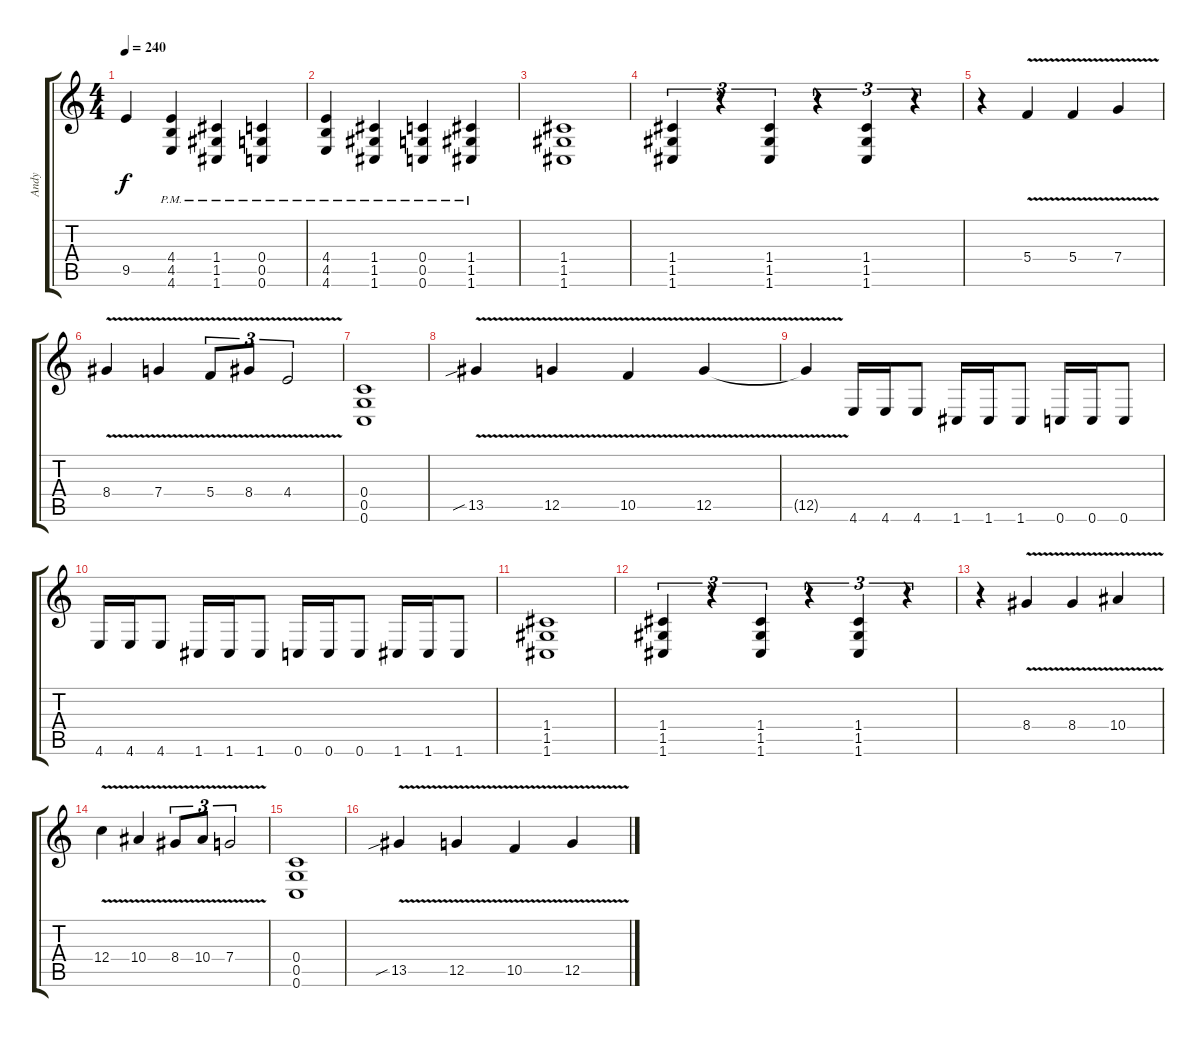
\track ("Andy" "Andy") {instrument distortionguitar}
\staff {score tabs}
\tuning (D4 A3 F3 C3 G2 C2) {hide}
\ts (4 4)
\tempo 240
\clef g2
\ks c
9.5{t}.4{dy f} (4.4{pm} 4.5{pm} 4.6{pm}).4 (1.4{pm} 1.5{pm} 1.6{pm}).4 (0.4{pm} 0.5{pm} 0.6{pm}).4 |
(4.4{pm} 4.5{pm} 4.6{pm}).4 (1.4{pm} 1.5{pm} 1.6{pm}).4 (0.4{pm} 0.5{pm} 0.6{pm}).4 (1.4{pm} 1.5{pm} 1.6{pm}).4 |
(1.4 1.5 1.6).1 |
(1.4 1.5 1.6).4{tu (3 2)} r.4{tu (3 2)} (1.4 1.5 1.6).4{tu (3 2)} r.4{tu (3 2)} (1.4 1.5 1.6).4{tu (3 2)} r.4{tu (3 2)} |
r.4 5.4{v}.4 5.4{v}.4 7.4{v}.4 |
8.4{v}.4 7.4{v}.4 5.4{v}.8{tu (3 2)} 8.4{v}.8{tu (3 2)} 4.4{v}.2{tu (3 2)} |
(0.4 0.5 0.6).1 |
13.5{v sib}.4 12.5{v}.4 10.5{v}.4 12.5{v}.4 |
12.5{t}.4 4.6.16 4.6.16 4.6.8 1.6.16 1.6.16 1.6.8 0.6.16 0.6.16 0.6.8 |
4.6.16 4.6.16 4.6.8 1.6.16 1.6.16 1.6.8 0.6.16 0.6.16 0.6.8 1.6.16 1.6.16 1.6.8 |
(1.4 1.5 1.6).1 |
(1.4 1.5 1.6).4{tu (3 2)} r.4{tu (3 2)} (1.4 1.5 1.6).4{tu (3 2)} r.4{tu (3 2)} (1.4 1.5 1.6).4{tu (3 2)} r.4{tu (3 2)} |
r.4 8.4{v}.4 8.4{v}.4 10.4{v}.4 |
12.4{v}.4 10.4{v}.4 8.4{v}.8{tu (3 2)} 10.4{v}.8{tu (3 2)} 7.4{v}.2{tu (3 2)} |
(0.4 0.5 0.6).1 |
13.5{v sib}.4 12.5{v}.4 10.5{v}.4 12.5{v}.4
